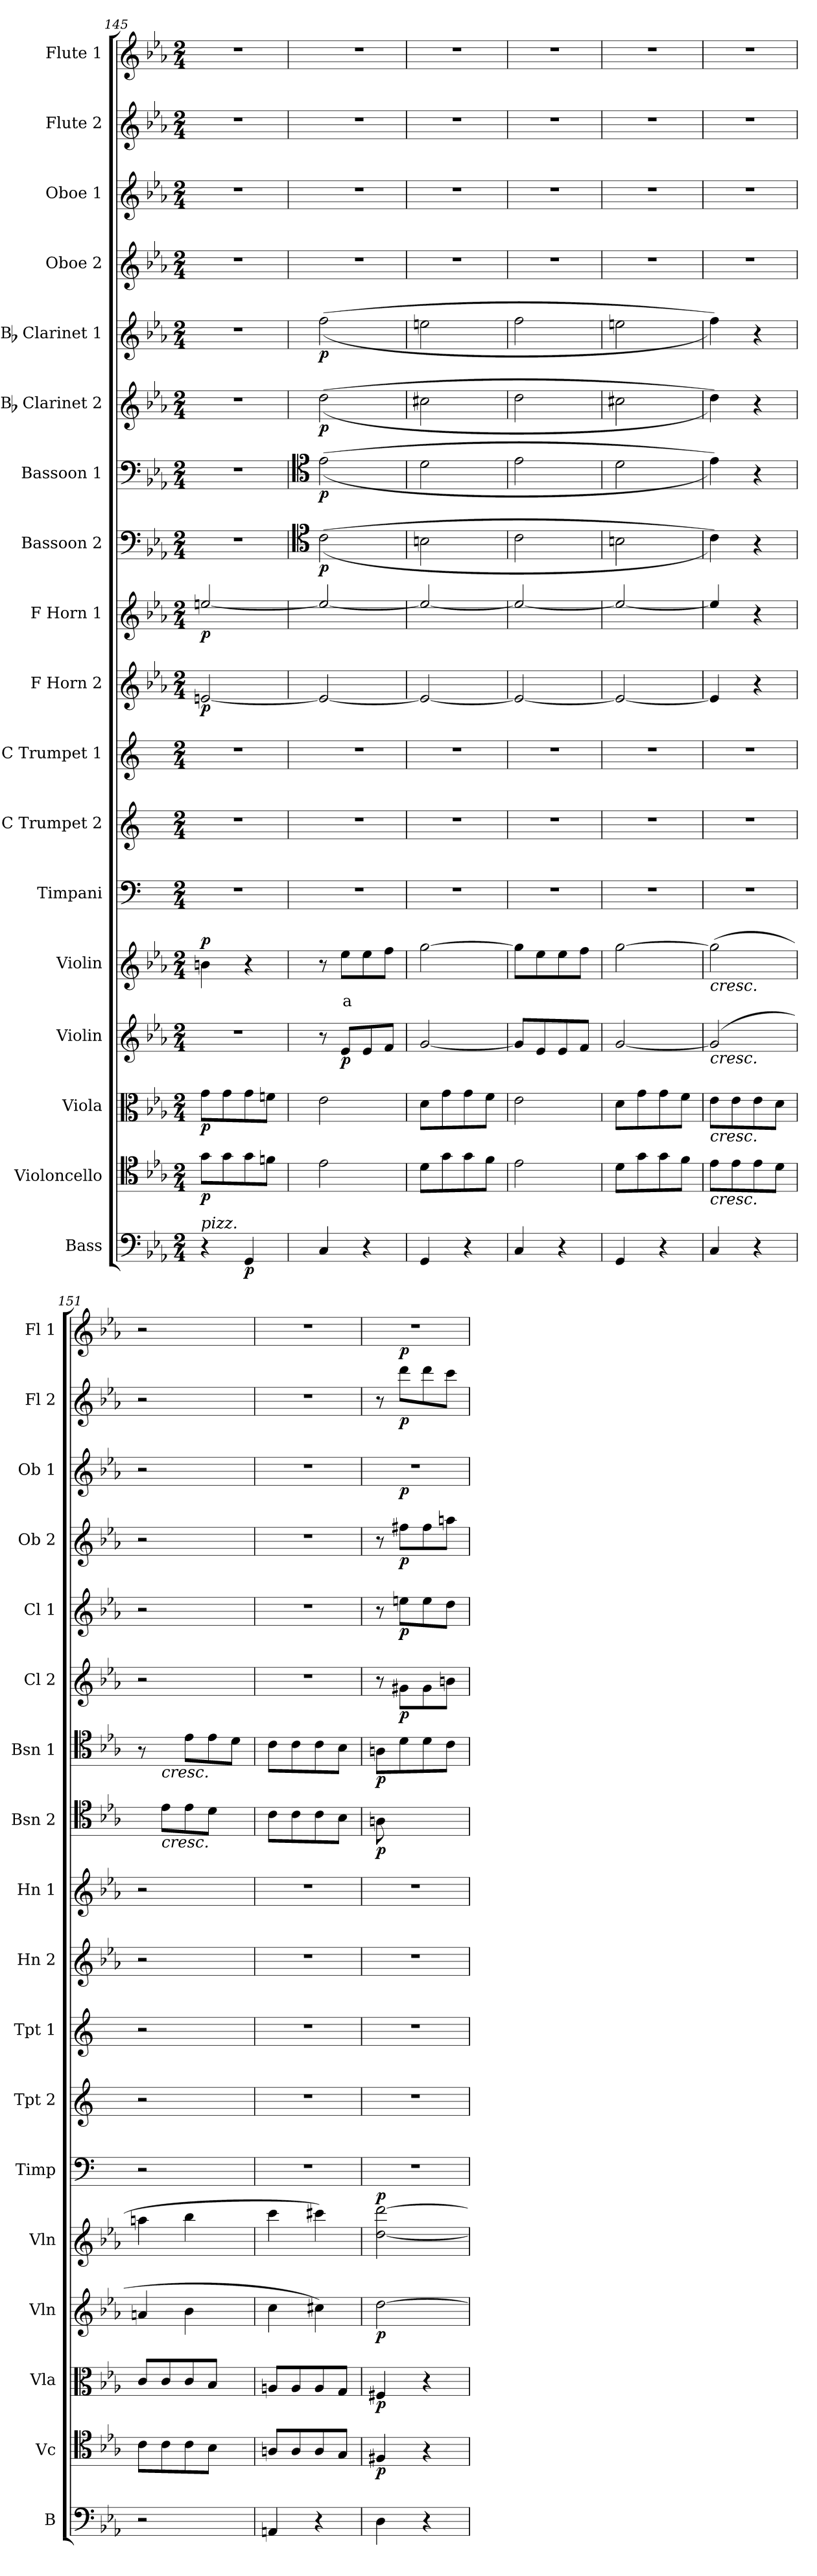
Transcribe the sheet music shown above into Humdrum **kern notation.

**kern	**dynam	**kern	**dynam	**kern	**dynam	**kern	**dynam	**kern	**text	**dynam	**kern	**kern	**kern	**kern	**dynam	**kern	**dynam	**kern	**dynam	**kern	**dynam	**kern	**dynam	**kern	**dynam	**kern	**dynam	**kern	**dynam	**kern	**dynam	**kern	**dynam
*part18	*part18	*part17	*part17	*part16	*part16	*part15	*part15	*part14	*part14	*part14	*part13	*part12	*part11	*part10	*part10	*part9	*part9	*part8	*part8	*part7	*part7	*part6	*part6	*part5	*part5	*part4	*part4	*part3	*part3	*part2	*part2	*part1	*part1
*staff18	*staff18	*staff17	*staff17	*staff16	*staff16	*staff15	*staff15	*staff14	*staff14	*staff14	*staff13	*staff12	*staff11	*staff10	*staff10	*staff9	*staff9	*staff8	*staff8	*staff7	*staff7	*staff6	*staff6	*staff5	*staff5	*staff4	*staff4	*staff3	*staff3	*staff2	*staff2	*staff1	*staff1
*I"Bass	*	*I"Violoncello	*	*I"Viola	*	*I"Violin	*	*I"Violin	*	*	*I"Timpani	*I"C Trumpet 2	*I"C Trumpet 1	*I"F Horn 2	*	*I"F Horn 1	*	*I"Bassoon 2	*	*I"Bassoon 1	*	*I"Bb Clarinet 2	*	*I"Bb Clarinet 1	*	*I"Oboe 2	*	*I"Oboe 1	*	*I"Flute 2	*	*I"Flute 1	*
*I'B	*	*I'Vc	*	*I'Vla	*	*I'Vln	*	*I'Vln	*	*	*I'Timp	*I'Tpt 2	*I'Tpt 1	*I'Hn 2	*	*I'Hn 1	*	*I'Bsn 2	*	*I'Bsn 1	*	*I'Cl 2	*	*I'Cl 1	*	*I'Ob 2	*	*I'Ob 1	*	*I'Fl 2	*	*I'Fl 1	*
*clefF4	*	*clefC4	*	*clefC3	*	*clefG2	*	*clefG2	*	*	*clefF4	*clefG2	*clefG2	*clefG2	*	*clefG2	*	*clefF4	*	*clefF4	*	*clefG2	*	*clefG2	*	*clefG2	*	*clefG2	*	*clefG2	*	*clefG2	*
*ITrd7c12	*	*	*	*	*	*	*	*	*	*	*	*	*	*ITrd4c7	*	*ITrd4c7	*	*	*	*	*	*ITrd1c2	*	*ITrd1c2	*	*	*	*	*	*	*	*	*
*k[b-e-a-]	*	*k[b-e-a-]	*	*k[b-e-a-]	*	*k[b-e-a-]	*	*k[b-e-a-]	*	*	*k[]	*k[]	*k[]	*k[b-e-a-d-]	*	*k[b-e-a-d-]	*	*k[b-e-a-]	*	*k[b-e-a-]	*	*k[b-e-a-d-g-]	*	*k[b-e-a-d-g-]	*	*k[b-e-a-]	*	*k[b-e-a-]	*	*k[b-e-a-]	*	*k[b-e-a-]	*
*M2/4	*	*M2/4	*	*M2/4	*	*M2/4	*	*M2/4	*	*	*M2/4	*M2/4	*M2/4	*M2/4	*	*M2/4	*	*M2/4	*	*M2/4	*	*M2/4	*	*M2/4	*	*M2/4	*	*M2/4	*	*M2/4	*	*M2/4	*
=145	=145	=145	=145	=145	=145	=145	=145	=145	=145	=145	=145	=145	=145	=145	=145	=145	=145	=145	=145	=145	=145	=145	=145	=145	=145	=145	=145	=145	=145	=145	=145	=145	=145
!LO:TX:a:i:t=pizz.	!	!	!	!	!	!	!	!	!	!	!	!	!	!	!	!	!	!	!	!	!	!	!	!	!	!	!	!	!	!	!	!	!
!	!	!	!LO:DY:b	!	!LO:DY:b	!	!	!	!	!LO:DY:b	!	!	!	!	!LO:DY:b	!	!LO:DY:b	!	!	!	!	!	!	!	!	!	!	!	!	!	!	!	!
4r	.	8gL	p	8gL	p	2r	.	4bn	.	p	2r	2r	2r	[2An/	p	[2an/	p	2r	.	2r	.	2r	.	2r	.	2r	.	2r	.	2r	.	2r	.
.	.	8g	.	8g	.	.	.	.	.	.	.	.	.	.	.	.	.	.	.	.	.	.	.	.	.	.	.	.	.	.	.	.	.
!	!LO:DY:b	!	!	!	!	!	!	!	!	!	!	!	!	!	!	!	!	!	!	!	!	!	!	!	!	!	!	!	!	!	!	!	!
4GGG	p	8g	.	8g	.	.	.	4r	.	.	.	.	.	.	.	.	.	.	.	.	.	.	.	.	.	.	.	.	.	.	.	.	.
.	.	8fnJ	.	8fnJ	.	.	.	.	.	.	.	.	.	.	.	.	.	.	.	.	.	.	.	.	.	.	.	.	.	.	.	.	.
=146	=146	=146	=146	=146	=146	=146	=146	=146	=146	=146	=146	=146	=146	=146	=146	=146	=146	=146	=146	=146	=146	=146	=146	=146	=146	=146	=146	=146	=146	=146	=146	=146	=146
*	*	*	*	*	*	*	*	*	*	*	*	*	*	*	*	*	*	*clefC4	*	*clefC4	*	*	*	*	*	*	*	*	*	*	*	*	*
!	!	!	!	!	!	!	!	!	!	!	!	!	!	!	!	!	!	!	!LO:DY:b	!	!LO:DY:b	!	!LO:DY:b	!	!LO:DY:b	!	!	!	!	!	!	!	!
4CC	.	2e-	.	2e-	.	8r	.	8r	.	.	2r	2r	2r	2A/_	.	2a/_	.	((2c\	p	((2e-\	p	((2cc\	p	((2ee-\	p	2r	.	2r	.	2r	.	2r	.
!	!	!	!	!	!	!	!LO:DY:b	!	!LO:LY:b	!	!	!	!	!	!	!	!	!	!	!	!	!	!	!	!	!	!	!	!	!	!	!	!
.	.	.	.	.	.	8e-L	p	8ee-L	a	.	.	.	.	.	.	.	.	.	.	.	.	.	.	.	.	.	.	.	.	.	.	.	.
4r	.	.	.	.	.	8e-	.	8ee-	.	.	.	.	.	.	.	.	.	.	.	.	.	.	.	.	.	.	.	.	.	.	.	.	.
.	.	.	.	.	.	8fJ	.	8ffJ	.	.	.	.	.	.	.	.	.	.	.	.	.	.	.	.	.	.	.	.	.	.	.	.	.
=147	=147	=147	=147	=147	=147	=147	=147	=147	=147	=147	=147	=147	=147	=147	=147	=147	=147	=147	=147	=147	=147	=147	=147	=147	=147	=147	=147	=147	=147	=147	=147	=147	=147
4GGG	.	8dL	.	8dL	.	[2g	.	[2gg	.	.	2r	2r	2r	2A/_	.	2a/_	.	2Bn\	.	2d\	.	2bn\	.	2ddn\	.	2r	.	2r	.	2r	.	2r	.
.	.	8g	.	8g	.	.	.	.	.	.	.	.	.	.	.	.	.	.	.	.	.	.	.	.	.	.	.	.	.	.	.	.	.
4r	.	8g	.	8g	.	.	.	.	.	.	.	.	.	.	.	.	.	.	.	.	.	.	.	.	.	.	.	.	.	.	.	.	.
.	.	8fJ	.	8fJ	.	.	.	.	.	.	.	.	.	.	.	.	.	.	.	.	.	.	.	.	.	.	.	.	.	.	.	.	.
=148	=148	=148	=148	=148	=148	=148	=148	=148	=148	=148	=148	=148	=148	=148	=148	=148	=148	=148	=148	=148	=148	=148	=148	=148	=148	=148	=148	=148	=148	=148	=148	=148	=148
4CC	.	2e-	.	2e-	.	8gL]	.	8ggL]	.	.	2r	2r	2r	2A/_	.	2a/_	.	2c\	.	2e-\	.	2cc\	.	2ee-\	.	2r	.	2r	.	2r	.	2r	.
.	.	.	.	.	.	8e-	.	8ee-	.	.	.	.	.	.	.	.	.	.	.	.	.	.	.	.	.	.	.	.	.	.	.	.	.
4r	.	.	.	.	.	8e-	.	8ee-	.	.	.	.	.	.	.	.	.	.	.	.	.	.	.	.	.	.	.	.	.	.	.	.	.
.	.	.	.	.	.	8fJ	.	8ffJ	.	.	.	.	.	.	.	.	.	.	.	.	.	.	.	.	.	.	.	.	.	.	.	.	.
=149	=149	=149	=149	=149	=149	=149	=149	=149	=149	=149	=149	=149	=149	=149	=149	=149	=149	=149	=149	=149	=149	=149	=149	=149	=149	=149	=149	=149	=149	=149	=149	=149	=149
4GGG	.	8dL	.	8dL	.	[2g	.	[2gg	.	.	2r	2r	2r	2A/_	.	2a/_	.	2Bn\	.	2d\	.	2bn\	.	2ddn\	.	2r	.	2r	.	2r	.	2r	.
.	.	8g	.	8g	.	.	.	.	.	.	.	.	.	.	.	.	.	.	.	.	.	.	.	.	.	.	.	.	.	.	.	.	.
4r	.	8g	.	8g	.	.	.	.	.	.	.	.	.	.	.	.	.	.	.	.	.	.	.	.	.	.	.	.	.	.	.	.	.
.	.	8fJ	.	8fJ	.	.	.	.	.	.	.	.	.	.	.	.	.	.	.	.	.	.	.	.	.	.	.	.	.	.	.	.	.
=150	=150	=150	=150	=150	=150	=150	=150	=150	=150	=150	=150	=150	=150	=150	=150	=150	=150	=150	=150	=150	=150	=150	=150	=150	=150	=150	=150	=150	=150	=150	=150	=150	=150
!	!	!	!	!	!	!	!	!LO:TX:b:i:t=cresc.	!	!	!	!	!	!	!	!	!	!	!	!	!	!	!	!	!	!	!	!	!	!	!	!	!
!	!	!	!	!	!	!LO:TX:b:i:t=cresc.	!	!	!	!	!	!	!	!	!	!	!	!	!	!	!	!	!	!	!	!	!	!	!	!	!	!	!
!	!	!	!	!LO:TX:b:i:t=cresc.	!	!	!	!	!	!	!	!	!	!	!	!	!	!	!	!	!	!	!	!	!	!	!	!	!	!	!	!	!
!	!	!LO:TX:b:i:t=cresc.	!	!	!	!	!	!	!	!	!	!	!	!	!	!	!	!	!	!	!	!	!	!	!	!	!	!	!	!	!	!	!
4CC	.	8e-L	.	8e-L	.	(2g]	.	(2gg]	.	.	2r	2r	2r	4A/]	.	4a/]	.	4c\))	.	4e-\))	.	4cc\))	.	4ee-\))	.	2r	.	2r	.	2r	.	2r	.
.	.	8e-	.	8e-	.	.	.	.	.	.	.	.	.	.	.	.	.	.	.	.	.	.	.	.	.	.	.	.	.	.	.	.	.
4r	.	8e-	.	8e-	.	.	.	.	.	.	.	.	.	4r	.	4r	.	4r	.	4r	.	4r	.	4r	.	.	.	.	.	.	.	.	.
.	.	8dJ	.	8dJ	.	.	.	.	.	.	.	.	.	.	.	.	.	.	.	.	.	.	.	.	.	.	.	.	.	.	.	.	.
=151	=151	=151	=151	=151	=151	=151	=151	=151	=151	=151	=151	=151	=151	=151	=151	=151	=151	=151	=151	=151	=151	=151	=151	=151	=151	=151	=151	=151	=151	=151	=151	=151	=151
2r	.	8cL	.	8cL	.	4an	.	4aan	.	.	2r	2r	2r	2r	.	2r	.	8ryy	.	8r	.	2r	.	2r	.	2r	.	2r	.	2r	.	2r	.
!	!	!	!	!	!	!	!	!	!	!	!	!	!	!	!	!	!	!	!	!LO:TX:b:i:t=cresc.	!	!	!	!	!	!	!	!	!	!	!	!	!
!	!	!	!	!	!	!	!	!	!	!	!	!	!	!	!	!	!	!LO:TX:b:i:t=cresc.	!	!	!	!	!	!	!	!	!	!	!	!	!	!	!
.	.	8c	.	8c	.	.	.	.	.	.	.	.	.	.	.	.	.	8e-L	.	8ryy	.	.	.	.	.	.	.	.	.	.	.	.	.
.	.	8c	.	8c	.	4b-	.	4bb-	.	.	.	.	.	.	.	.	.	8e-	.	8e-L	.	.	.	.	.	.	.	.	.	.	.	.	.
.	.	8B-J	.	8B-J	.	.	.	.	.	.	.	.	.	.	.	.	.	8dJ	.	8e-	.	.	.	.	.	.	.	.	.	.	.	.	.
8ryy	.	8ryy	.	8ryy	.	8ryy	.	8ryy	.	.	8ryy	8ryy	8ryy	8ryy	.	8ryy	.	8ryy	.	8dJ	.	8ryy	.	8ryy	.	8ryy	.	8ryy	.	8ryy	.	8ryy	.
=152	=152	=152	=152	=152	=152	=152	=152	=152	=152	=152	=152	=152	=152	=152	=152	=152	=152	=152	=152	=152	=152	=152	=152	=152	=152	=152	=152	=152	=152	=152	=152	=152	=152
4AAAn	.	8AnL	.	8AnL	.	4cc	.	4ccc	.	.	2r	2r	2r	2r	.	2r	.	8cL	.	8cL	.	2r	.	2r	.	2r	.	2r	.	2r	.	2r	.
.	.	8A	.	8A	.	.	.	.	.	.	.	.	.	.	.	.	.	8c	.	8c	.	.	.	.	.	.	.	.	.	.	.	.	.
4r	.	8A	.	8A	.	4cc#X)	.	4ccc#X)	.	.	.	.	.	.	.	.	.	8c	.	8c	.	.	.	.	.	.	.	.	.	.	.	.	.
.	.	8GJ	.	8GJ	.	.	.	.	.	.	.	.	.	.	.	.	.	8B-J	.	8B-J	.	.	.	.	.	.	.	.	.	.	.	.	.
!!LO:PB:g=z
=153	=153	=153	=153	=153	=153	=153	=153	=153	=153	=153	=153	=153	=153	=153	=153	=153	=153	=153	=153	=153	=153	=153	=153	=153	=153	=153	=153	=153	=153	=153	=153	=153	=153
!	!	!	!LO:DY:b	!	!LO:DY:b	!	!LO:DY:b	!	!	!LO:DY:b	!	!	!	!	!	!	!	!	!LO:DY:b	!	!LO:DY:b	!	!	!	!	!	!	!	!	!	!	!	!
*	*	*	*	*	*	*	*	*	*	*	*	*	*	*	*	*	*	*	*	*	*	*	*	*	*	*	*	*^	*	*	*	*^	*
4DD	.	4F#X	p	4F#X	p	[2dd	p	[2dd\ [2ddd\	.	p	2r	2r	2r	2r	.	2r	.	8A	p	8AnL	p	8r	.	8r	.	8r	.	2r	8ryy	.	8r	.	2r	8ryy	.
!	!	!	!	!	!	!	!	!	!	!	!	!	!	!	!	!	!	!	!	!	!	!	!LO:DY:b	!	!LO:DY:b	!	!LO:DY:b	!	!	!LO:DY:b	!	!LO:DY:b	!	!	!LO:DY:b
.	.	.	.	.	.	.	.	.	.	.	.	.	.	.	.	.	.	4.ryy	.	8d\	.	8f#X\L	p	8ddn\L	p	8ff#XL	p	.	4.ryy	p	8dddL	p	.	4.ryy	p
4r	.	4r	.	4r	.	.	.	.	.	.	.	.	.	.	.	.	.	.	.	8d\	.	8f#\	.	8dd\	.	8ff#	.	.	.	.	8ddd	.	.	.	.
.	.	.	.	.	.	.	.	.	.	.	.	.	.	.	.	.	.	.	.	8c\J	.	8an\J	.	8cc\J	.	8aanJ	.	.	.	.	8cccJ	.	.	.	.
*	*	*	*	*	*	*	*	*	*	*	*	*	*	*	*	*	*	*	*	*	*	*	*	*	*	*	*	*v	*v	*	*	*	*v	*v	*
=	=	=	=	=	=	=	=	=	=	=	=	=	=	=	=	=	=	=	=	=	=	=	=	=	=	=	=	=	=	=	=	=	=
*-	*-	*-	*-	*-	*-	*-	*-	*-	*-	*-	*-	*-	*-	*-	*-	*-	*-	*-	*-	*-	*-	*-	*-	*-	*-	*-	*-	*-	*-	*-	*-	*-	*-
